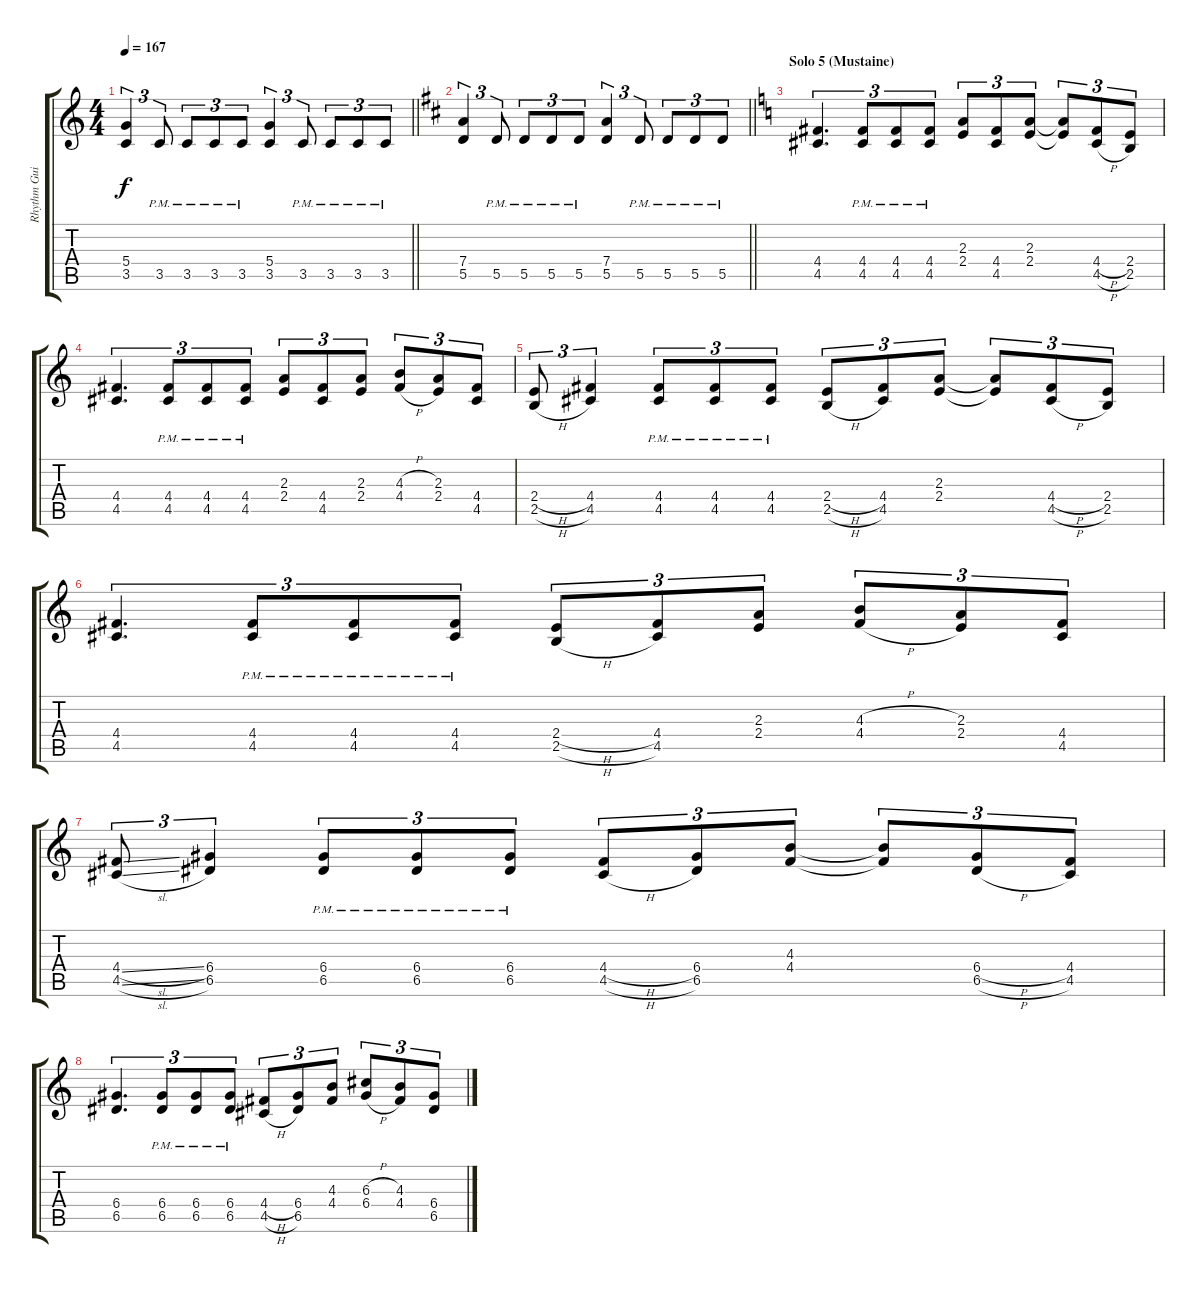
\track ("Rhythm Guitar 2 (Broderick)" "Rhythm Gui") {instrument distortionguitar}
\staff {score tabs}
\tuning (E4 B3 G3 D3 A2 E2) {hide}
\ts (4 4)
\tempo 167
\clef g2
\barLineRight lightlight
\ks c
(5.4 3.5).4{tu (3 2) dy f} 3.5{pm}.8{tu (3 2)} 3.5{pm}.8{tu (3 2)} 3.5{pm}.8{tu (3 2)} 3.5{pm}.8{tu (3 2)} (5.4 3.5).4{tu (3 2)} 3.5{pm}.8{tu (3 2)} 3.5{pm}.8{tu (3 2)} 3.5{pm}.8{tu (3 2)} 3.5{pm}.8{tu (3 2)} |
\barLineRight lightlight
\ks d
(7.4 5.5).4{tu (3 2)} 5.5{pm}.8{tu (3 2)} 5.5{pm}.8{tu (3 2)} 5.5{pm}.8{tu (3 2)} 5.5{pm}.8{tu (3 2)} (7.4 5.5).4{tu (3 2)} 5.5{pm}.8{tu (3 2)} 5.5{pm}.8{tu (3 2)} 5.5{pm}.8{tu (3 2)} 5.5{pm}.8{tu (3 2)} |
\section ("" "Solo 5 (Mustaine)")
\ks c
(4.4 4.5).4{d tu (3 2)} (4.4{pm} 4.5{pm}).8{tu (3 2)} (4.4{pm} 4.5{pm}).8{tu (3 2)} (4.4{pm} 4.5{pm}).8{tu (3 2)} (2.3 2.4).8{tu (3 2)} (4.4 4.5).8{tu (3 2)} (2.3 2.4).8{tu (3 2)} (2.3{t} 2.4{t}).8{tu (3 2)} (4.4{h} 4.5{h}).8{tu (3 2)} (2.4 2.5).8{tu (3 2)} |
(4.4 4.5).4{d tu (3 2)} (4.4{pm} 4.5{pm}).8{tu (3 2)} (4.4{pm} 4.5{pm}).8{tu (3 2)} (4.4{pm} 4.5{pm}).8{tu (3 2)} (2.3 2.4).8{tu (3 2)} (4.4 4.5).8{tu (3 2)} (2.3 2.4).8{tu (3 2)} (4.3{h} 4.4{h}).8{tu (3 2)} (2.3 2.4).8{tu (3 2)} (4.4 4.5).8{tu (3 2)} |
(2.4{h} 2.5{h}).8{tu (3 2)} (4.4 4.5).4{tu (3 2)} (4.4{pm} 4.5{pm}).8{tu (3 2)} (4.4{pm} 4.5{pm}).8{tu (3 2)} (4.4{pm} 4.5{pm}).8{tu (3 2)} (2.4{h} 2.5{h}).8{tu (3 2)} (4.4 4.5).8{tu (3 2)} (2.3 2.4).8{tu (3 2)} (2.3{t} 2.4{t}).8{tu (3 2)} (4.4{h} 4.5{h}).8{tu (3 2)} (2.4 2.5).8{tu (3 2)} |
(4.4 4.5).4{d tu (3 2)} (4.4{pm} 4.5{pm}).8{tu (3 2)} (4.4{pm} 4.5{pm}).8{tu (3 2)} (4.4{pm} 4.5{pm}).8{tu (3 2)} (2.4{h} 2.5{h}).8{tu (3 2)} (4.4 4.5).8{tu (3 2)} (2.3 2.4).8{tu (3 2)} (4.3{h} 4.4{h}).8{tu (3 2)} (2.3 2.4).8{tu (3 2)} (4.4 4.5).8{tu (3 2)} |
(4.4{sl} 4.5{sl}).8{tu (3 2)} (6.4 6.5).4{tu (3 2)} (6.4{pm} 6.5{pm}).8{tu (3 2)} (6.4{pm} 6.5{pm}).8{tu (3 2)} (6.4{pm} 6.5{pm}).8{tu (3 2)} (4.4{h} 4.5{h}).8{tu (3 2)} (6.4 6.5).8{tu (3 2)} (4.3 4.4).8{tu (3 2)} (4.3{t} 4.4{t}).8{tu (3 2)} (6.4{h} 6.5{h}).8{tu (3 2)} (4.4 4.5).8{tu (3 2)} |
(6.4 6.5).4{d tu (3 2)} (6.4{pm} 6.5{pm}).8{tu (3 2)} (6.4{pm} 6.5{pm}).8{tu (3 2)} (6.4{pm} 6.5{pm}).8{tu (3 2)} (4.4{h} 4.5{h}).8{tu (3 2)} (6.4 6.5).8{tu (3 2)} (4.3 4.4).8{tu (3 2)} (6.3{h} 6.4{h}).8{tu (3 2)} (4.3 4.4).8{tu (3 2)} (6.4 6.5).8{tu (3 2)}
